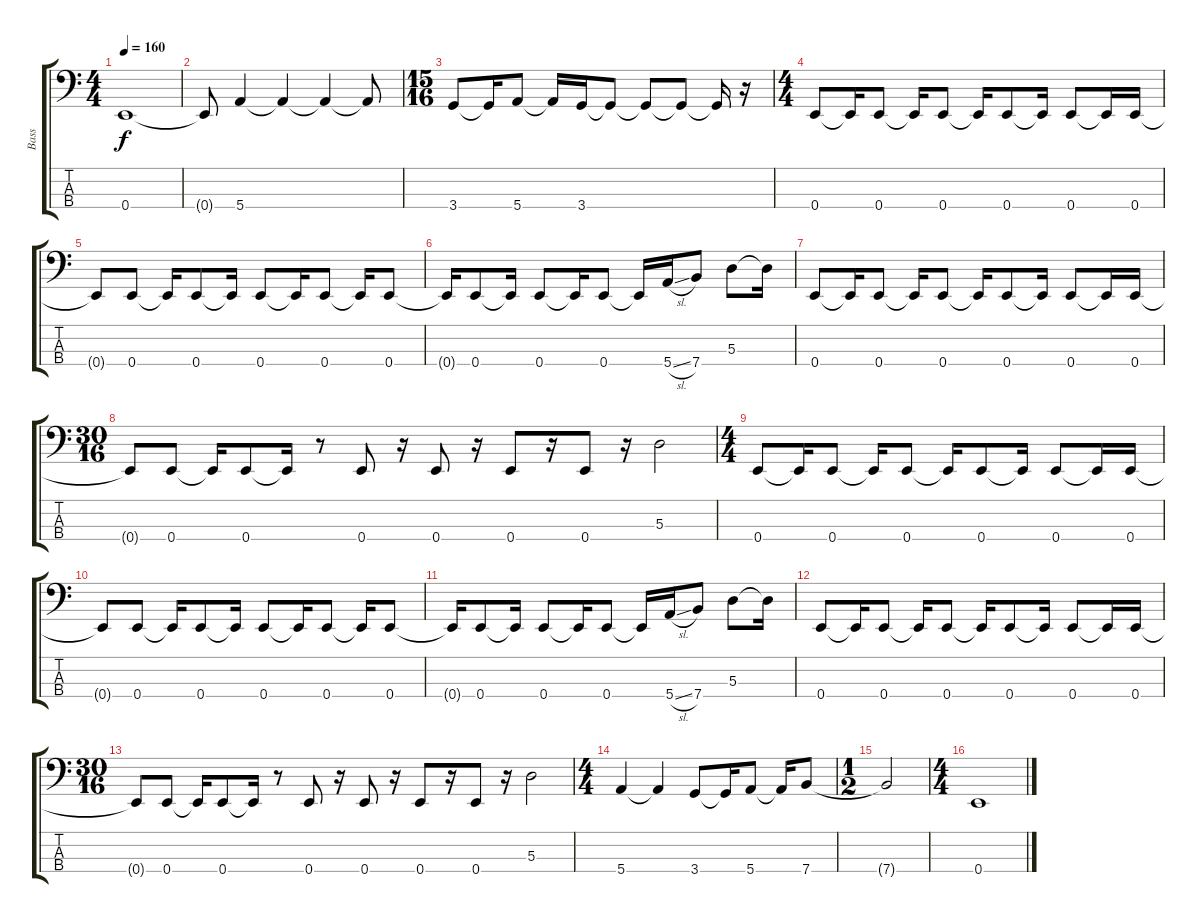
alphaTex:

\track ("Bass" "Bass") {instrument electricbassfinger}
\staff {score tabs}
\tuning (G2 D2 A1 E1) {hide}
\ts (4 4)
\tempo 160
\clef f4
\ks c
0.4.1{dy f} |
0.4{t}.8 5.4.4 5.4{t}.4 5.4{t}.4 5.4{t}.8 |
\ts (15 16)
3.4.8 3.4{t}.16 5.4.8 5.4{t}.16 3.4.16 3.4{t}.8 3.4{t}.8 3.4{t}.8 3.4{t}.16 r.16 |
\ts (4 4)
0.4.8 0.4{t}.16 0.4.8 0.4{t}.16 0.4.8 0.4{t}.16 0.4.8 0.4{t}.16 0.4.8 0.4{t}.16 0.4.16 |
0.4{t}.8 0.4.8 0.4{t}.16 0.4.8 0.4{t}.16 0.4.8 0.4{t}.16 0.4.8 0.4{t}.16 0.4.8 |
0.4{t}.16 0.4.8 0.4{t}.16 0.4.8 0.4{t}.16 0.4.8 0.4{t}.16 5.4{sl}.16 7.4.8 5.3.8 5.3{t}.16 |
0.4.8 0.4{t}.16 0.4.8 0.4{t}.16 0.4.8 0.4{t}.16 0.4.8 0.4{t}.16 0.4.8 0.4{t}.16 0.4.16 |
\ts (30 16)
0.4{t}.8 0.4.8 0.4{t}.16 0.4.8 0.4{t}.16 r.8 0.4.8 r.16 0.4.8 r.16 0.4.8 r.16 0.4.8 r.16 5.3.2 |
\ts (4 4)
0.4.8 0.4{t}.16 0.4.8 0.4{t}.16 0.4.8 0.4{t}.16 0.4.8 0.4{t}.16 0.4.8 0.4{t}.16 0.4.16 |
0.4{t}.8 0.4.8 0.4{t}.16 0.4.8 0.4{t}.16 0.4.8 0.4{t}.16 0.4.8 0.4{t}.16 0.4.8 |
0.4{t}.16 0.4.8 0.4{t}.16 0.4.8 0.4{t}.16 0.4.8 0.4{t}.16 5.4{sl}.16 7.4.8 5.3.8 5.3{t}.16 |
0.4.8 0.4{t}.16 0.4.8 0.4{t}.16 0.4.8 0.4{t}.16 0.4.8 0.4{t}.16 0.4.8 0.4{t}.16 0.4.16 |
\ts (30 16)
0.4{t}.8 0.4.8 0.4{t}.16 0.4.8 0.4{t}.16 r.8 0.4.8 r.16 0.4.8 r.16 0.4.8 r.16 0.4.8 r.16 5.3.2 |
\ts (4 4)
5.4.4 5.4{t}.4 3.4.8 3.4{t}.16 5.4.8 5.4{t}.16 7.4.8 |
\ts (1 2)
7.4{t}.2 |
\ts (4 4)
0.4.1
